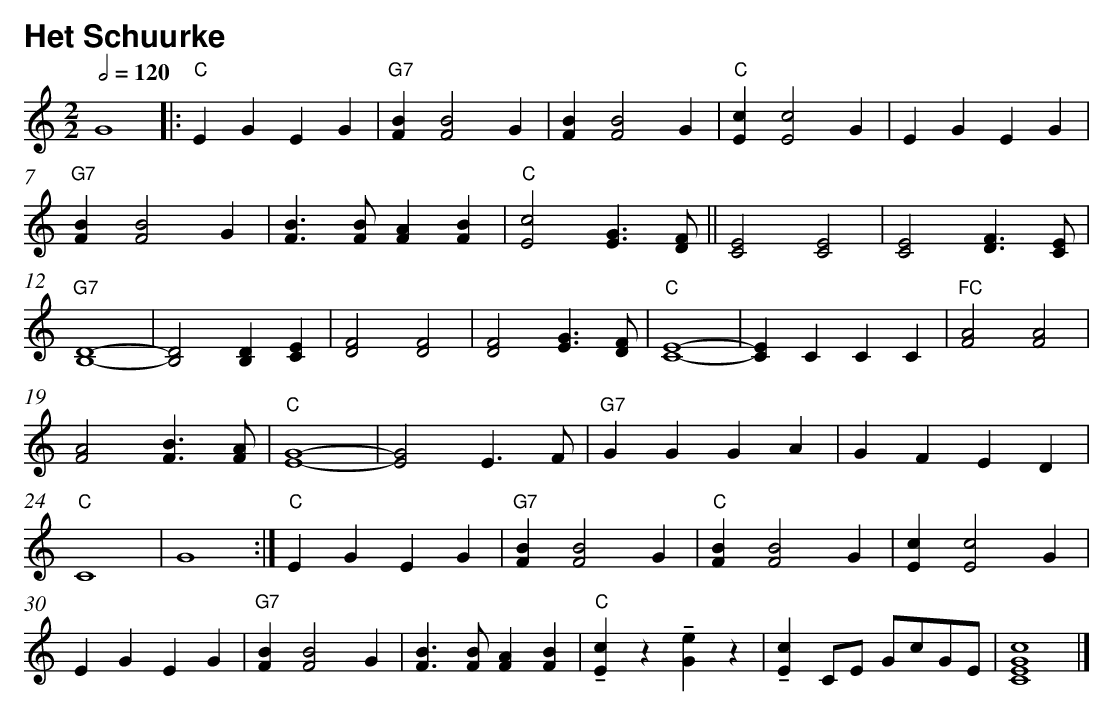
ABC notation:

X:1
T:Het Schuurke
L:1/4
M:2/2
Q:1/2=120
U:t=tenuto
K:C
G4 |: "C" E G E G |"G7" [BF] [BF]2 G | [BF] [BF]2 G |"C" [cE] [cE]2 G |
E G E G | "G7"[BF] [BF]2 G | [BF]3/2 [BF]/ [AF] [BF] |"C" [cE]2 [GE]3/2 [FD]/ || [EC]2 [EC]2 |
[EC]2 [FD]3/2 [EC]/ | "G7" [DB,]4- | [DB,]2 [DB,] [EC] | [FD]2 [FD]2 | [FD]2 [GE]3/2 [FD]/ |
"C"[EC]4- | [EC] C C C |"FC" [AF]2 [AF]2 | [AF]2 [BF]3/2 [AF]/ |"C" [GE]4- |
[GE]2 E3/2 F/ |"G7" G G G A | G F E D |"C" C4 | G4 :|
"C" E G E G |"G7" [BF] [BF]2 G |"C" [BF] [BF]2 G | [cE] [cE]2 G | E G E G |"G7" [BF] [BF]2 G |
[BF]3/2 [BF]/ [AF] [BF] |"C" t[cE] z t[eG] z | t[cE] C/E/ G/c/G/E/ | [cEGC]4 |]
